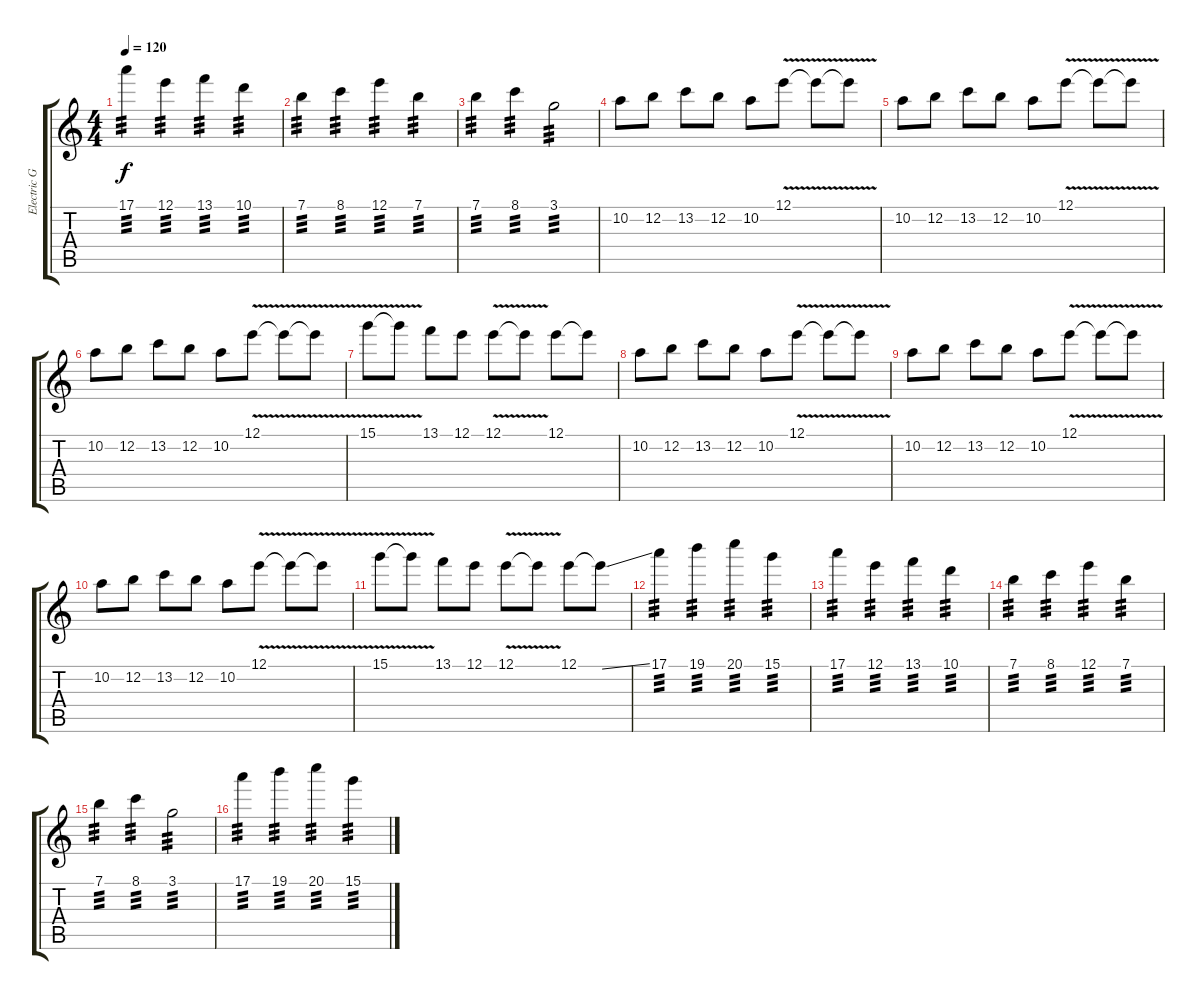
\track ("Electric Guitar 2" "Electric G") {instrument distortionguitar}
\staff {score tabs}
\tuning (E4 B3 G3 D3 A2 E2) {hide}
\ts (4 4)
\tempo 120
\clef g2
\ks c
17.1.4{tp 3 dy f} 12.1.4{tp 3} 13.1.4{tp 3} 10.1.4{tp 3} |
7.1.4{tp 3} 8.1.4{tp 3} 12.1.4{tp 3} 7.1.4{tp 3} |
7.1.4{tp 3} 8.1.4{tp 3} 3.1.2{tp 3} |
10.2.8 12.2.8 13.2.8 12.2.8 10.2.8 12.1{v}.8 12.1{v t}.8 12.1{v t}.8 |
10.2.8 12.2.8 13.2.8 12.2.8 10.2.8 12.1{v}.8 12.1{v t}.8 12.1{v t}.8 |
10.2.8 12.2.8 13.2.8 12.2.8 10.2.8 12.1{v}.8 12.1{v t}.8 12.1{v t}.8 |
15.1{v}.8 15.1{v t}.8 13.1.8 12.1.8 12.1{v}.8 12.1{t}.8 12.1.8 12.1{t}.8 |
10.2.8 12.2.8 13.2.8 12.2.8 10.2.8 12.1{v}.8 12.1{v t}.8 12.1{v t}.8 |
10.2.8 12.2.8 13.2.8 12.2.8 10.2.8 12.1{v}.8 12.1{v t}.8 12.1{v t}.8 |
10.2.8 12.2.8 13.2.8 12.2.8 10.2.8 12.1{v}.8 12.1{v t}.8 12.1{v t}.8 |
15.1{v}.8 15.1{v t}.8 13.1.8 12.1.8 12.1{v}.8 12.1{t}.8 12.1.8 12.1{ss t}.8 |
17.1.4{tp 3} 19.1.4{tp 3} 20.1.4{tp 3} 15.1.4{tp 3} |
17.1.4{tp 3} 12.1.4{tp 3} 13.1.4{tp 3} 10.1.4{tp 3} |
7.1.4{tp 3} 8.1.4{tp 3} 12.1.4{tp 3} 7.1.4{tp 3} |
7.1.4{tp 3} 8.1.4{tp 3} 3.1.2{tp 3} |
17.1.4{tp 3} 19.1.4{tp 3} 20.1.4{tp 3} 15.1.4{tp 3}
